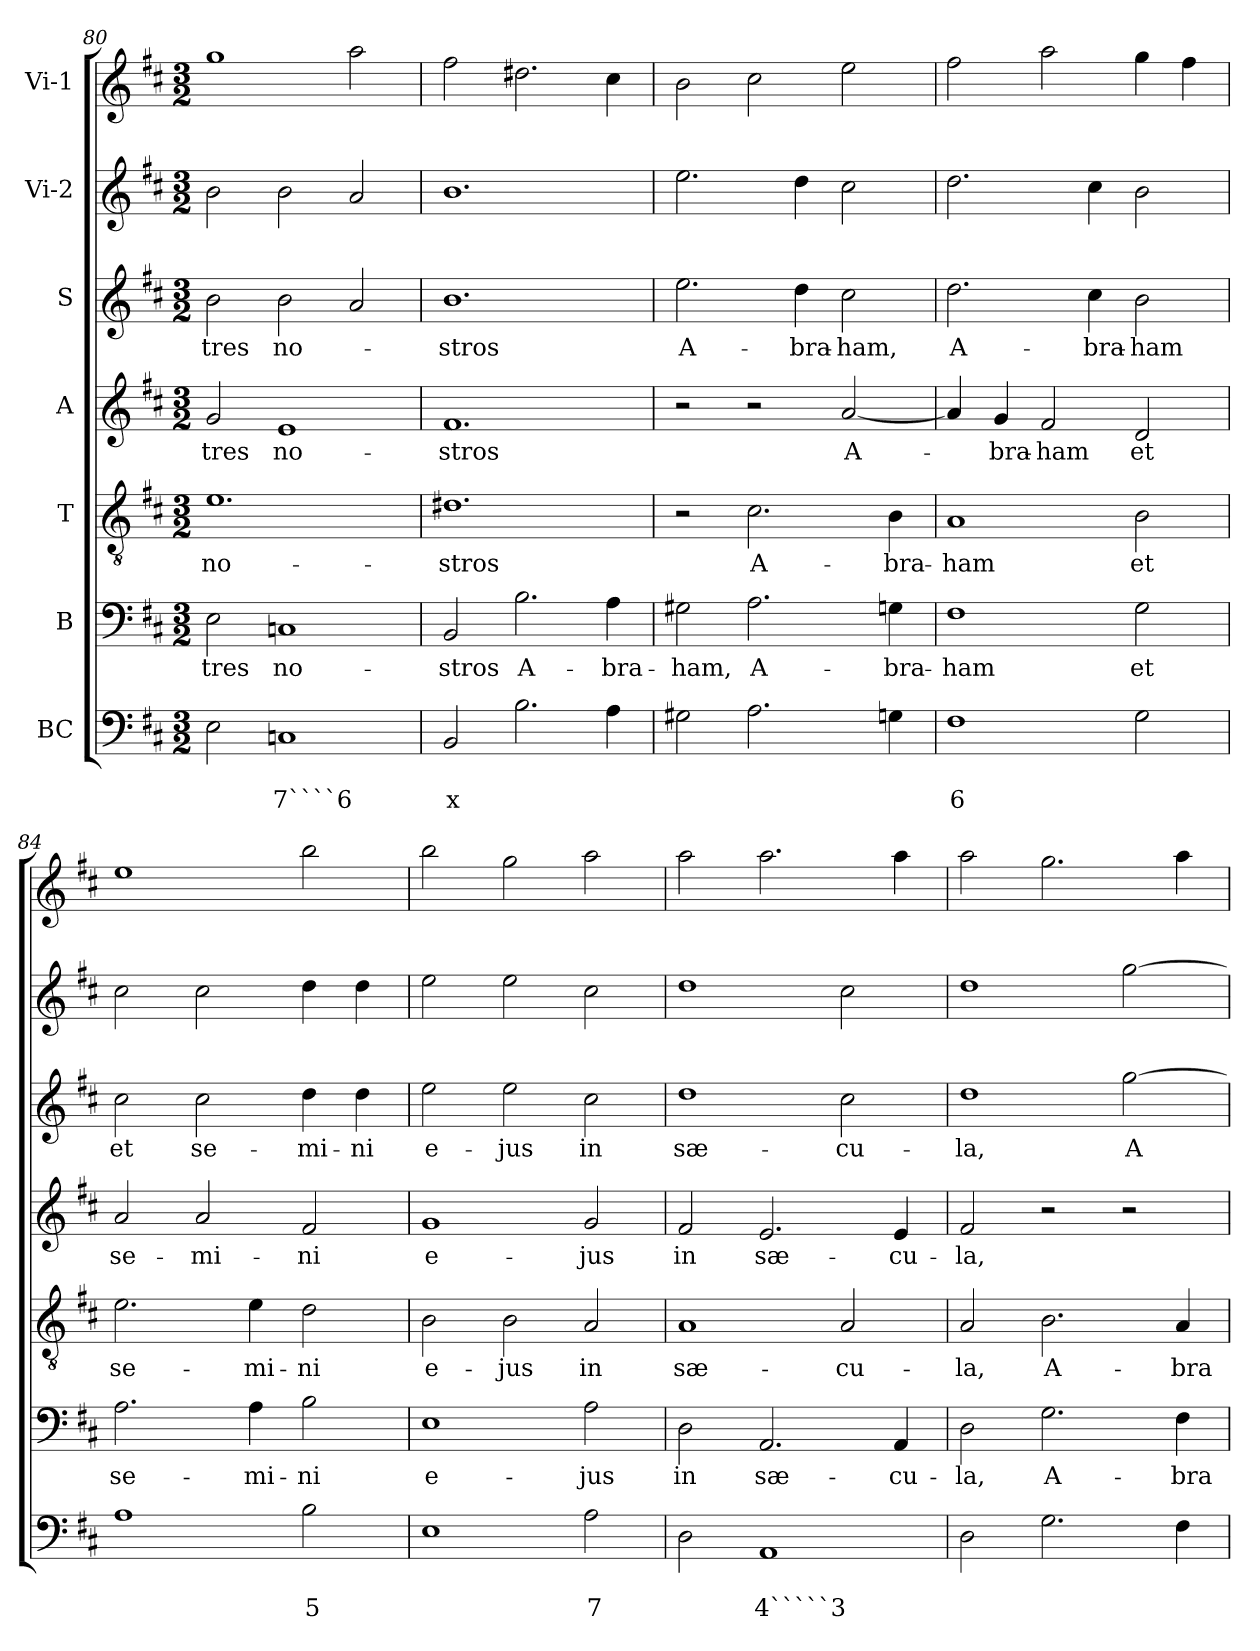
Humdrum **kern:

**kern	**text	**text	**kern	**text	**kern	**text	**kern	**text	**kern	**text	**kern	**kern
*part7	*part7	*part7	*part6	*part6	*part5	*part5	*part4	*part4	*part3	*part3	*part2	*part1
*staff7	*staff7	*staff7	*staff6	*staff6	*staff5	*staff5	*staff4	*staff4	*staff3	*staff3	*staff2	*staff1
*I"BC	*	*	*I"B	*	*I"T	*	*I"A	*	*I"S	*	*I"Vi-2	*I"Vi-1
!!LO:PB:g=z
*clefF4	*	*	*clefF4	*	*clefGv2	*	*clefG2	*	*clefG2	*	*clefG2	*clefG2
*k[f#c#]	*	*	*k[f#c#]	*	*k[f#c#]	*	*k[f#c#]	*	*k[f#c#]	*	*k[f#c#]	*k[f#c#]
*D:	*	*	*D:	*	*D:	*	*D:	*	*D:	*	*D:	*D:
*M3/2	*	*	*M3/2	*	*M3/2	*	*M3/2	*	*M3/2	*	*M3/2	*M3/2
=80	=80	=80	=80	=80	=80	=80	=80	=80	=80	=80	=80	=80
!	!	!	!	!LO:LY:b	!	!LO:LY:b	!	!LO:LY:b	!	!LO:LY:b	!	!
2E\	.	.	2E\	-tres	1.e	no-	2g/	-tres	2b\	-tres	2b\	1gg
!	!	!LO:LY:b	!	!LO:LY:b	!	!	!	!LO:LY:b	!	!LO:LY:b	!	!
1Cn	.	7````6	1Cn	no-	.	.	1e	no-	2b\	no-	2b\	.
.	.	.	.	.	.	.	.	.	2a/	.	2a/	2aa\
=81	=81	=81	=81	=81	=81	=81	=81	=81	=81	=81	=81	=81
!	!	!LO:LY:b	!	!LO:LY:b	!	!LO:LY:b	!	!LO:LY:b	!	!LO:LY:b	!	!
2BB/	.	x	2BB/	-stros	1.d#X	-stros	1.f#	-stros	1.b	-stros	1.b	2ff#\
!	!	!	!	!LO:LY:b	!	!	!	!	!	!	!	!
2.B\	.	.	2.B\	A-	.	.	.	.	.	.	.	2.dd#X\
!	!	!	!	!LO:LY:b	!	!	!	!	!	!	!	!
4A\	.	.	4A\	-bra-	.	.	.	.	.	.	.	4cc#\
=82	=82	=82	=82	=82	=82	=82	=82	=82	=82	=82	=82	=82
!	!	!	!	!LO:LY:b	!	!	!	!	!	!LO:LY:b	!	!
2G#X\	.	.	2G#X\	-ham,	2r	.	2r	.	2.ee\	A-	2.ee\	2b\
!	!	!	!	!LO:LY:b	!	!LO:LY:b	!	!	!	!	!	!
2.A\	.	.	2.A\	A-	2.c#\	A-	2r	.	.	.	.	2cc#\
!	!	!	!	!	!	!	!	!	!	!LO:LY:b	!	!
.	.	.	.	.	.	.	.	.	4dd\	-bra-	4dd\	.
!	!	!	!	!	!	!	!	!LO:LY:b	!	!LO:LY:b	!	!
.	.	.	.	.	.	.	[2a/	A-	2cc#\	-ham,	2cc#\	2ee\
!	!	!	!	!LO:LY:b	!	!LO:LY:b	!	!	!	!	!	!
4Gn\	.	.	4Gn\	-bra-	4B\	-bra-	.	.	.	.	.	.
=83	=83	=83	=83	=83	=83	=83	=83	=83	=83	=83	=83	=83
!	!	!LO:LY:b	!	!LO:LY:b	!	!LO:LY:b	!	!	!	!LO:LY:b	!	!
1F#	.	6	1F#	-ham	1A	-ham	4a/]	.	2.dd\	A-	2.dd\	2ff#\
!	!	!	!	!	!	!	!	!LO:LY:b	!	!	!	!
.	.	.	.	.	.	.	4g/	-bra-	.	.	.	.
!	!	!	!	!	!	!	!	!LO:LY:b	!	!	!	!
.	.	.	.	.	.	.	2f#/	-ham	.	.	.	2aa\
!	!	!	!	!	!	!	!	!	!	!LO:LY:b	!	!
.	.	.	.	.	.	.	.	.	4cc#\	-bra-	4cc#\	.
!	!	!	!	!LO:LY:b	!	!LO:LY:b	!	!LO:LY:b	!	!LO:LY:b	!	!
2G\	.	.	2G\	et	2B\	et	2d/	et	2b\	-ham	2b\	4gg\
.	.	.	.	.	.	.	.	.	.	.	.	4ff#\
=84	=84	=84	=84	=84	=84	=84	=84	=84	=84	=84	=84	=84
!	!	!	!	!LO:LY:b	!	!LO:LY:b	!	!LO:LY:b	!	!LO:LY:b	!	!
1A	.	.	2.A\	se-	2.e\	se-	2a/	se-	2cc#\	et	2cc#\	1ee
!	!	!	!	!	!	!	!	!LO:LY:b	!	!LO:LY:b	!	!
.	.	.	.	.	.	.	2a/	-mi-	2cc#\	se-	2cc#\	.
!	!	!	!	!LO:LY:b	!	!LO:LY:b	!	!	!	!	!	!
.	.	.	4A\	-mi-	4e\	-mi-	.	.	.	.	.	.
!	!	!LO:LY:b	!	!LO:LY:b	!	!LO:LY:b	!	!LO:LY:b	!	!LO:LY:b	!	!
2B\	.	5	2B\	-ni	2d\	-ni	2f#/	-ni	4dd\	-mi-	4dd\	2bb\
!	!	!	!	!	!	!	!	!	!	!LO:LY:b	!	!
.	.	.	.	.	.	.	.	.	4dd\	-ni	4dd\	.
=85	=85	=85	=85	=85	=85	=85	=85	=85	=85	=85	=85	=85
!	!	!	!	!LO:LY:b	!	!LO:LY:b	!	!LO:LY:b	!	!LO:LY:b	!	!
1E	.	.	1E	e-	2B\	e-	1g	e-	2ee\	e-	2ee\	2bb\
!	!	!	!	!	!	!LO:LY:b	!	!	!	!LO:LY:b	!	!
.	.	.	.	.	2B\	-jus	.	.	2ee\	-jus	2ee\	2gg\
!	!	!LO:LY:b	!	!LO:LY:b	!	!LO:LY:b	!	!LO:LY:b	!	!LO:LY:b	!	!
2A\	.	7	2A\	-jus	2A/	in	2g/	-jus	2cc#\	in	2cc#\	2aa\
=86	=86	=86	=86	=86	=86	=86	=86	=86	=86	=86	=86	=86
!	!	!	!	!LO:LY:b	!	!LO:LY:b	!	!LO:LY:b	!	!LO:LY:b	!	!
2D\	.	.	2D\	in	1A	sæ-	2f#/	in	1dd	sæ-	1dd	2aa\
!	!	!LO:LY:b	!	!LO:LY:b	!	!	!	!LO:LY:b	!	!	!	!
1AA	.	4`````3	2.AA/	sæ-	.	.	2.e/	sæ-	.	.	.	2.aa\
!	!	!	!	!	!	!LO:LY:b	!	!	!	!LO:LY:b	!	!
.	.	.	.	.	2A/	-cu-	.	.	2cc#\	-cu-	2cc#\	.
!	!	!	!	!LO:LY:b	!	!	!	!LO:LY:b	!	!	!	!
.	.	.	4AA/	-cu-	.	.	4e/	-cu-	.	.	.	4aa\
!!LO:LB:g=z
=87	=87	=87	=87	=87	=87	=87	=87	=87	=87	=87	=87	=87
!	!	!	!	!LO:LY:b	!	!LO:LY:b	!	!LO:LY:b	!	!LO:LY:b	!	!
2D\	.	.	2D\	-la,	2A/	-la,	2f#/	-la,	1dd	-la,	1dd	2aa\
!	!	!	!	!LO:LY:b	!	!LO:LY:b	!	!	!	!	!	!
2.G\	.	.	2.G\	A-	2.B\	A-	2r	.	.	.	.	2.gg\
!	!	!	!	!	!	!	!	!	!	!LO:LY:b	!	!
.	.	.	.	.	.	.	2r	.	[2gg\	A-	[2gg\	.
!	!	!	!	!LO:LY:b	!	!LO:LY:b	!	!	!	!	!	!
4F#\	.	.	4F#\	-bra-	4A/	-bra-	.	.	.	.	.	4aa\
=	=	=	=	=	=	=	=	=	=	=	=	=
*-	*-	*-	*-	*-	*-	*-	*-	*-	*-	*-	*-	*-
